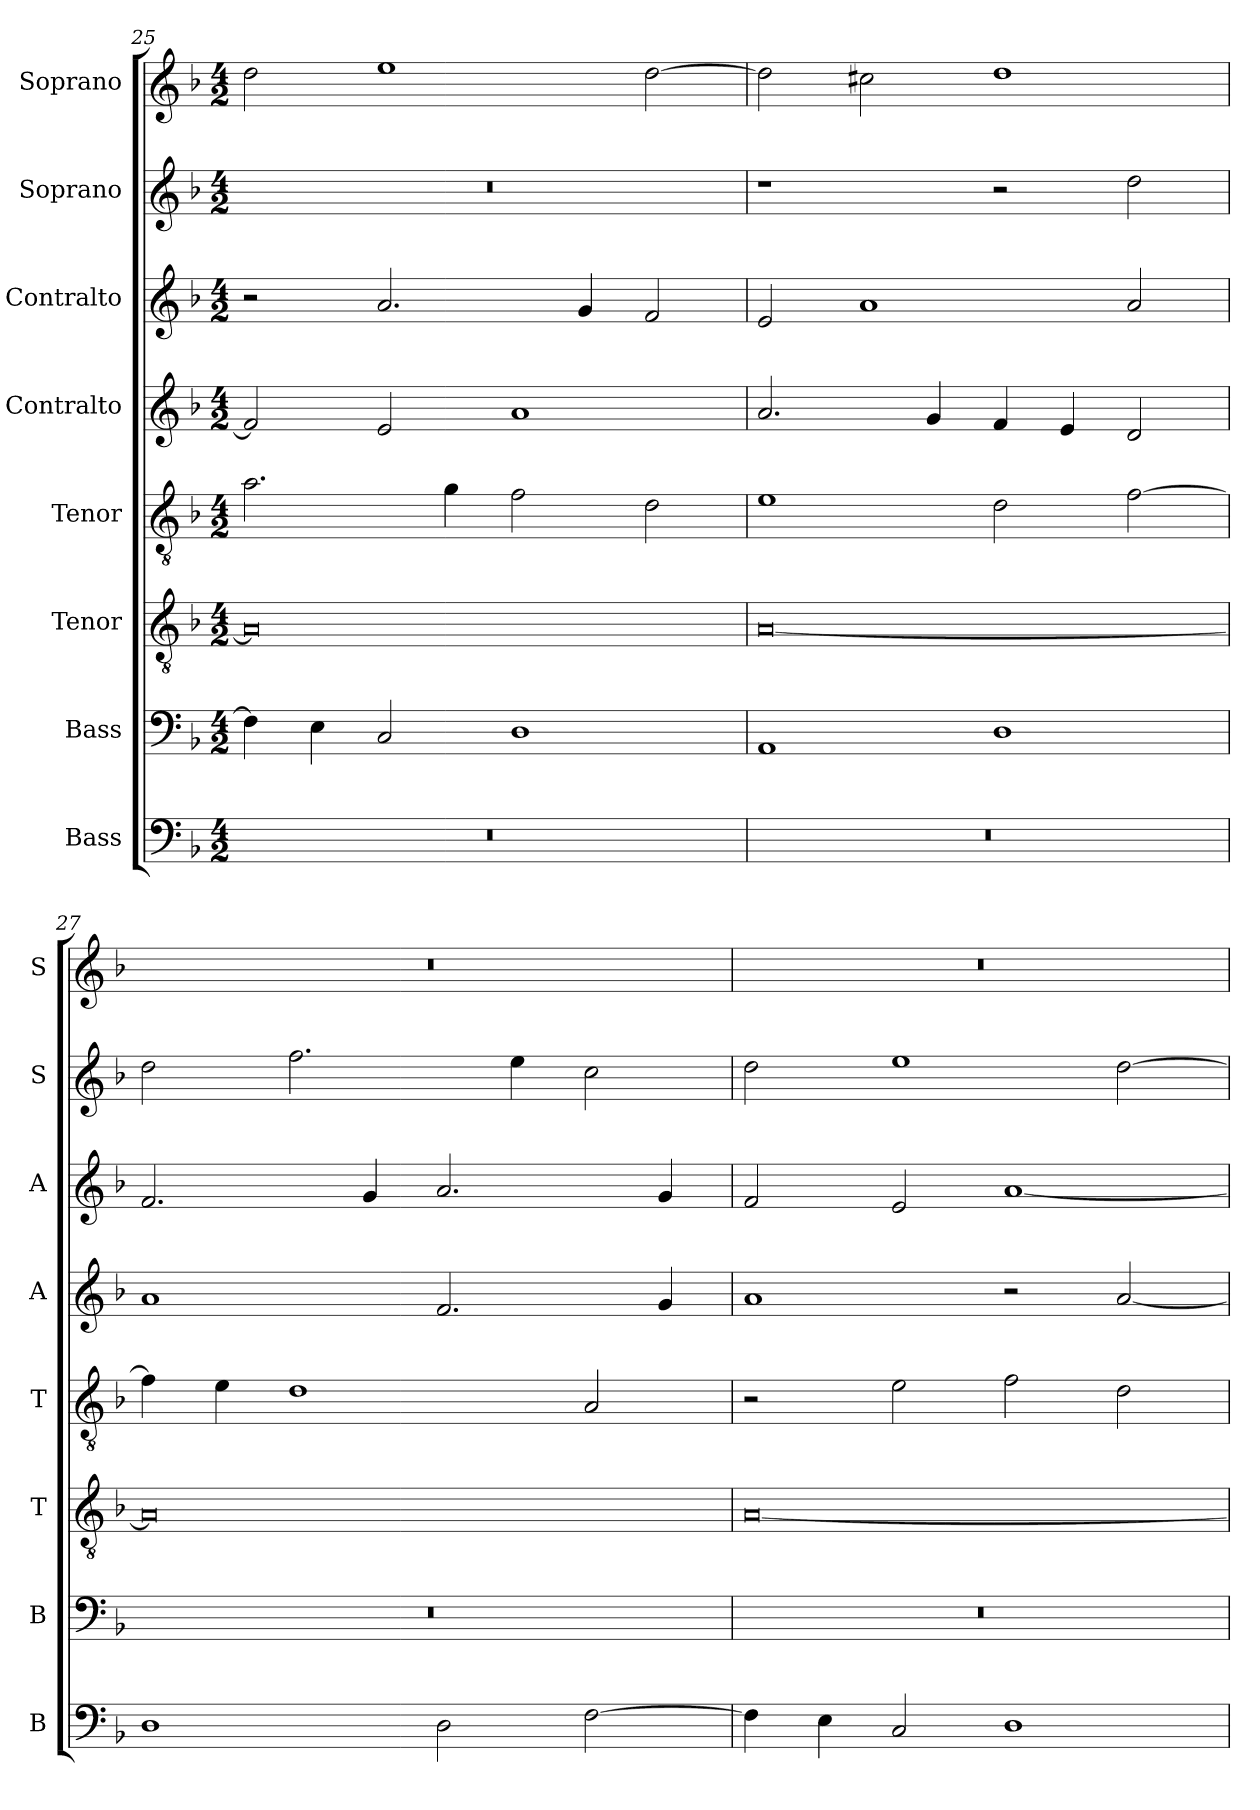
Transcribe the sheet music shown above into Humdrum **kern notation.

**kern	**kern	**kern	**kern	**kern	**kern	**kern	**kern
*part8	*part7	*part6	*part5	*part4	*part3	*part2	*part1
*staff8	*staff7	*staff6	*staff5	*staff4	*staff3	*staff2	*staff1
*I"Bass	*I"Bass	*I"Tenor	*I"Tenor	*I"Contralto	*I"Contralto	*I"Soprano	*I"Soprano
*I'B	*I'B	*I'T	*I'T	*I'A	*I'A	*I'S	*I'S
*clefF4	*clefF4	*clefGv2	*clefGv2	*clefG2	*clefG2	*clefG2	*clefG2
*k[b-]	*k[b-]	*k[b-]	*k[b-]	*k[b-]	*k[b-]	*k[b-]	*k[b-]
*F:ion	*F:ion	*F:ion	*F:ion	*F:ion	*F:ion	*F:ion	*F:ion
*M4/2	*M4/2	*M4/2	*M4/2	*M4/2	*M4/2	*M4/2	*M4/2
=25	=25	=25	=25	=25	=25	=25	=25
0r	4F]	0A]	2.a	2f]	2r	0r	2dd
.	4E	.	.	.	.	.	.
.	2C	.	.	2e	2.a	.	1ee
.	.	.	4g	.	.	.	.
.	1D	.	2f	1a	.	.	.
.	.	.	.	.	4g	.	.
.	.	.	2d	.	2f	.	[2dd
=26	=26	=26	=26	=26	=26	=26	=26
0r	1AA	[0A	1e	2.a	2e	1r	2dd]
.	.	.	.	.	1a	.	2cc#X
.	.	.	.	4g	.	.	.
.	1D	.	2d	4f	.	2r	1dd
.	.	.	.	4e	.	.	.
.	.	.	[2f	2d	2a	2dd	.
=27	=27	=27	=27	=27	=27	=27	=27
1D	0r	0A]	4f]	1a	2.f	2dd	0r
.	.	.	4e	.	.	.	.
.	.	.	1d	.	.	2.ff	.
.	.	.	.	.	4g	.	.
2D	.	.	.	2.f	2.a	.	.
.	.	.	.	.	.	4ee	.
[2F	.	.	2A	.	.	2cc	.
.	.	.	.	4g	4g	.	.
=28	=28	=28	=28	=28	=28	=28	=28
4F]	0r	[0A	2r	1a	2f	2dd	0r
4E	.	.	.	.	.	.	.
2C	.	.	2e	.	2e	1ee	.
1D	.	.	2f	2r	[1a	.	.
.	.	.	2d	[2a	.	[2dd	.
=	=	=	=	=	=	=	=
*-	*-	*-	*-	*-	*-	*-	*-
